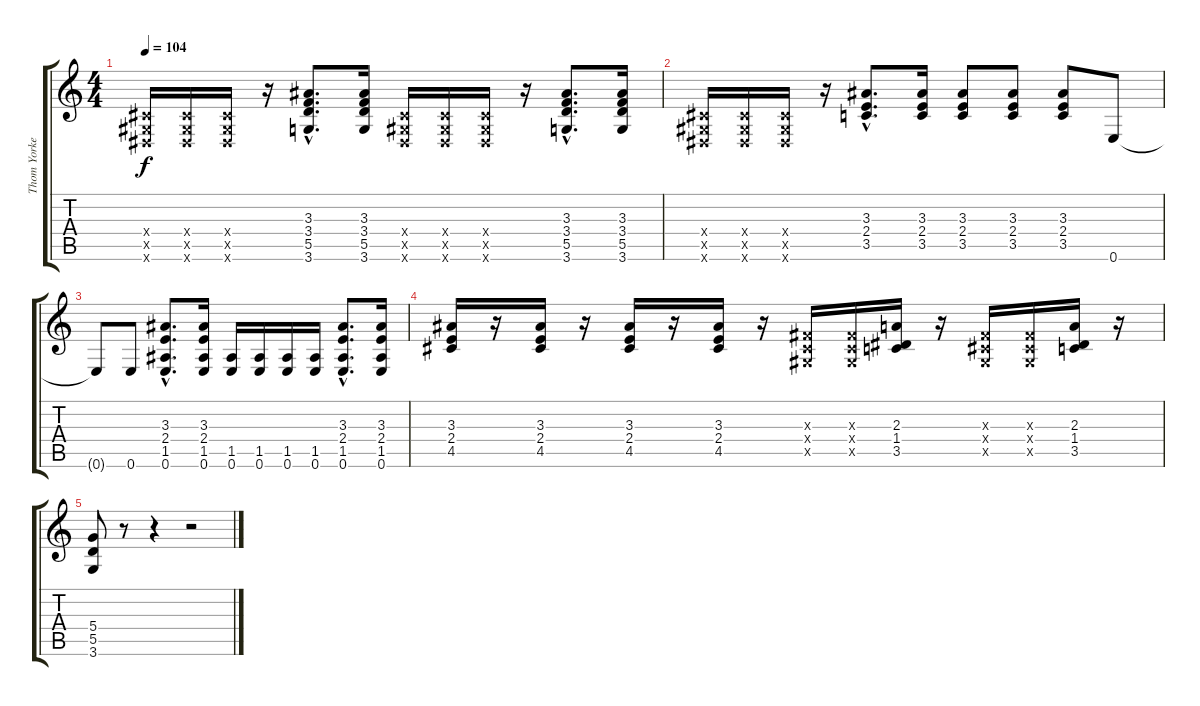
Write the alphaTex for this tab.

\track ("Thom Yorke" "Thom Yorke") {instrument overdrivenguitar}
\staff {score tabs}
\tuning (E4 B3 G3 D3 A2 E2) {hide}
\ts (4 4)
\tempo 104
\clef g2
\ks c
(-1.4{x} -1.5{x} -1.6{x}).16{dy f} (-1.4{x} -1.5{x} -1.6{x}).16 (-1.4{x} -1.5{x} -1.6{x}).16 r.16 (3.3{hac} 3.4{hac} 5.5{hac} 3.6{hac}).8{d} (3.3 3.4 5.5 3.6).16 (-1.4{x} -1.5{x} -1.6{x}).16 (-1.4{x} -1.5{x} -1.6{x}).16 (-1.4{x} -1.5{x} -1.6{x}).16 r.16 (3.3{hac} 3.4{hac} 5.5{hac} 3.6{hac}).8{d} (3.3 3.4 5.5 3.6).16 |
(-1.4{x} -1.5{x} -1.6{x}).16 (-1.4{x} -1.5{x} -1.6{x}).16 (-1.4{x} -1.5{x} -1.6{x}).16 r.16 (3.3{hac} 2.4{hac} 3.5{hac}).8{d} (3.3 2.4 3.5).16 (3.3 2.4 3.5).8 (3.3 2.4 3.5).8 (3.3 2.4 3.5).8 0.6.8 |
0.6{t}.8 0.6.8 (3.3{hac} 2.4{hac} 1.5{hac} 0.6{hac}).8{d} (3.3 2.4 1.5 0.6).16 (1.5 0.6).16 (1.5 0.6).16 (1.5 0.6).16 (1.5 0.6).16 (3.3{hac} 2.4{hac} 1.5{hac} 0.6{hac}).8{d} (3.3 2.4 1.5 0.6).16 |
(3.3 2.4 4.5).16 r.16 (3.3 2.4 4.5).16 r.16 (3.3 2.4 4.5).16 r.16 (3.3 2.4 4.5).16 r.16 (-1.3{x} -1.4{x} -1.5{x}).16 (-1.3{x} -1.4{x} -1.5{x}).16 (2.3 1.4 3.5).16 r.16 (-1.3{x} -1.4{x} -1.5{x}).16 (-1.3{x} -1.4{x} -1.5{x}).16 (2.3 1.4 3.5).16 r.16 |
(5.4 5.5 3.6).8 r.8 r.4 r.2
